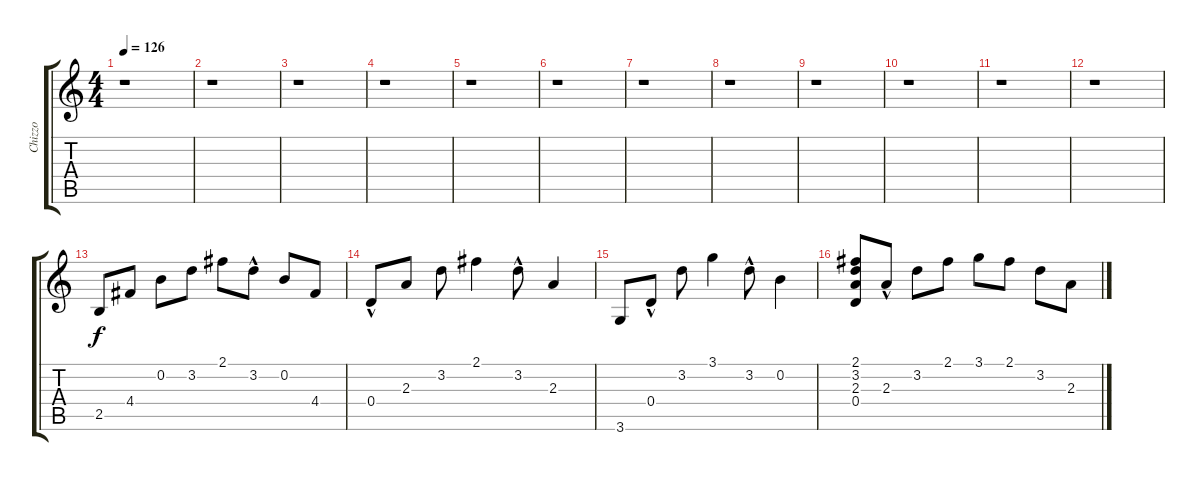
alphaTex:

\track ("Chizzo" "Chizzo") {instrument acousticguitarsteel}
\staff {score tabs}
\tuning (E4 B3 G3 D3 A2 E2) {hide}
\ts (4 4)
\tempo 126
\clef g2
\ks c
r.1{dy f} |
r.1 |
r.1 |
r.1 |
r.1 |
r.1 |
r.1 |
r.1 |
r.1 |
r.1 |
r.1 |
r.1 |
2.5.8 4.4.8 0.2.8 3.2.8 2.1.8 3.2{hac}.8 0.2.8 4.4.8 |
0.4{hac}.8 2.3.8 3.2.8 2.1.4 3.2{hac}.8 2.3.4 |
3.6.8 0.4{hac}.8 3.2.8 3.1.4 3.2{hac}.8 0.2.4 |
(2.1 3.2 2.3 0.4).8 2.3{hac}.8 3.2.8 2.1.8 3.1.8 2.1.8 3.2.8 2.3.8
